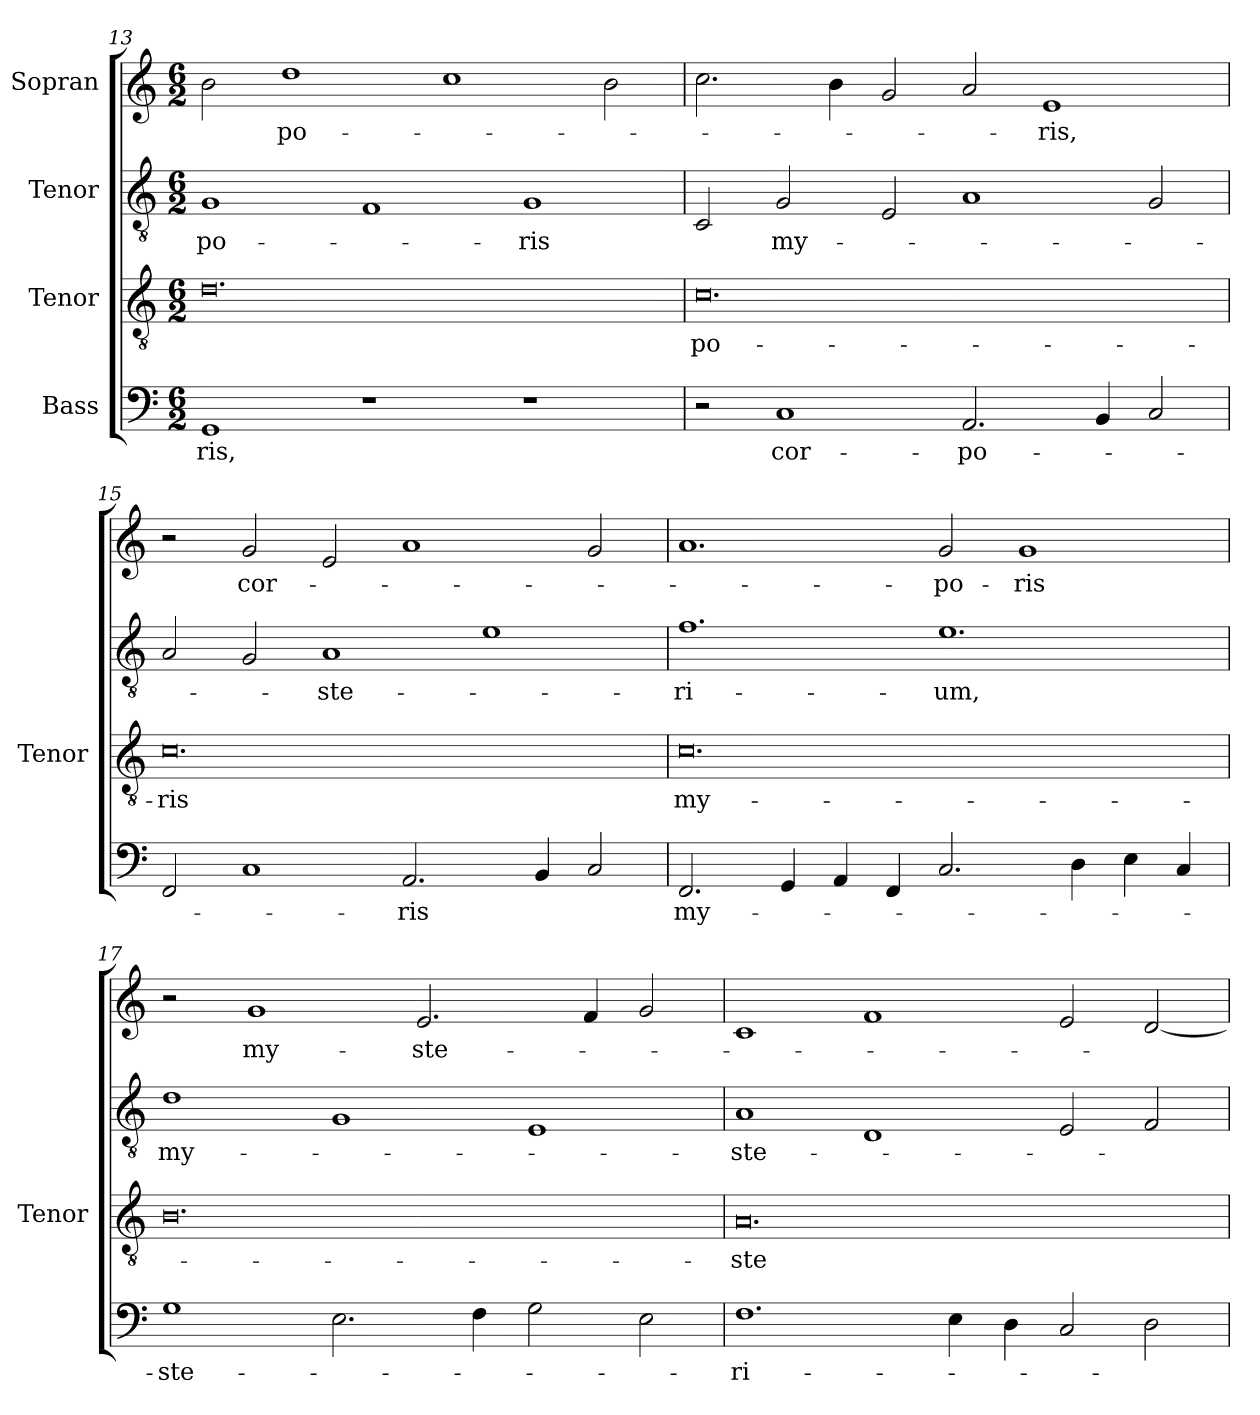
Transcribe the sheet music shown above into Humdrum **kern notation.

**kern	**text	**kern	**text	**kern	**text	**kern	**text
*part4	*part4	*part3	*part3	*part2	*part2	*part1	*part1
*staff4	*staff4	*staff3	*staff3	*staff2	*staff2	*staff1	*staff1
*I"Bass	*	*I"Tenor	*	*I"Tenor	*	*I"Sopran	*
*	*	*I'Tenor	*	*	*	*	*
*clefF4	*	*clefGv2	*	*clefGv2	*	*clefG2	*
*	*	*ITrd7c12	*	*ITrd7c12	*	*	*
*k[]	*	*k[]	*	*k[]	*	*k[]	*
*M6/2	*	*M6/2	*	*M6/2	*	*M6/2	*
=13	=13	=13	=13	=13	=13	=13	=13
!	!LO:LY:b:color=#000000	!	!	!	!	!	!
!	!	!	!	!	!LO:LY:b:color=#000000	!	!
1GGi	-ris,	0.Di	.	1GGi	-po-	2bi\	.
!	!	!	!	!	!	!	!LO:LY:b:color=#000000
.	.	.	.	.	.	1ddi	-po-
1r	.	.	.	1FFi	.	.	.
.	.	.	.	.	.	1cci	.
!	!	!	!	!	!LO:LY:b:color=#000000	!	!
1r	.	.	.	1GGi	-ris	.	.
.	.	.	.	.	.	2bi\	.
=14	=14	=14	=14	=14	=14	=14	=14
!	!	!	!LO:LY:b:color=#000000	!	!	!	!
2r	.	0.Ci	-po-	2CCi/	.	2.cci\	.
!	!LO:LY:b:color=#000000	!	!	!	!	!	!
!	!	!	!	!	!LO:LY:b:color=#000000	!	!
1Ci	cor-	.	.	2GGi/	my-	.	.
.	.	.	.	.	.	4bi\	.
.	.	.	.	2EEi/	.	2gi/	.
!	!LO:LY:b:color=#000000	!	!	!	!	!	!
2.AAi/	-po-	.	.	1AAi	.	2ai/	.
!	!	!	!	!	!	!	!LO:LY:b:color=#000000
.	.	.	.	.	.	1ei	-ris,
4BBi/	.	.	.	.	.	.	.
2Ci/	.	.	.	2GGi/	.	.	.
=15	=15	=15	=15	=15	=15	=15	=15
!	!	!	!LO:LY:b:color=#000000	!	!	!	!
2FFi/	.	0.Ci	-ris	2AAi/	.	2r	.
!	!	!	!	!	!	!	!LO:LY:b:color=#000000
1Ci	.	.	.	2GGi/	.	2gi/	cor-
!	!	!	!	!	!LO:LY:b:color=#000000	!	!
.	.	.	.	1AAi	-ste-	2ei/	.
!	!LO:LY:b:color=#000000	!	!	!	!	!	!
2.AAi/	-ris	.	.	.	.	1ai	.
.	.	.	.	1Ei	.	.	.
4BBi/	.	.	.	.	.	.	.
2Ci/	.	.	.	.	.	2gi/	.
!!LO:PB:g=z
=16	=16	=16	=16	=16	=16	=16	=16
!	!LO:LY:b:color=#000000	!	!	!	!	!	!
!	!	!	!LO:LY:b:color=#000000	!	!	!	!
!	!	!	!	!	!LO:LY:b:color=#000000	!	!
2.FFi/	my-	0.Ci	my-	1.Fi	-ri-	1.ai	.
4GGi/	.	.	.	.	.	.	.
4AAi/	.	.	.	.	.	.	.
4FFi/	.	.	.	.	.	.	.
!	!	!	!	!	!LO:LY:b:color=#000000	!	!
!	!	!	!	!	!	!	!LO:LY:b:color=#000000
2.Ci/	.	.	.	1.Ei	-um,	2gi/	-po-
!	!	!	!	!	!	!	!LO:LY:b:color=#000000
.	.	.	.	.	.	1gi	-ris
4Di\	.	.	.	.	.	.	.
4Ei\	.	.	.	.	.	.	.
4Ci/	.	.	.	.	.	.	.
=17	=17	=17	=17	=17	=17	=17	=17
!	!LO:LY:b:color=#000000	!	!	!	!	!	!
!	!	!	!	!	!LO:LY:b:color=#000000	!	!
1Gi	-ste-	0.BBi	.	1Di	my-	2r	.
!	!	!	!	!	!	!	!LO:LY:b:color=#000000
.	.	.	.	.	.	1gi	my-
2.Ei\	.	.	.	1GGi	.	.	.
!	!	!	!	!	!	!	!LO:LY:b:color=#000000
.	.	.	.	.	.	2.ei/	-ste-
4Fi\	.	.	.	.	.	.	.
2Gi\	.	.	.	1EEi	.	.	.
.	.	.	.	.	.	4fi/	.
2Ei\	.	.	.	.	.	2gi/	.
=18	=18	=18	=18	=18	=18	=18	=18
!	!LO:LY:b:color=#000000	!	!	!	!	!	!
!	!	!	!LO:LY:b:color=#000000	!	!	!	!
!	!	!	!	!	!LO:LY:b:color=#000000	!	!
1.Fi	-ri-	0.AAi	-ste-	1AAi	-ste-	1ci	.
.	.	.	.	1DDi	.	1fi	.
4Ei\	.	.	.	.	.	.	.
4Di\	.	.	.	.	.	.	.
2Ci/	.	.	.	2EEi/	.	2ei/	.
2Di\	.	.	.	2FFi/	.	[<2di/	.
=	=	=	=	=	=	=	=
*-	*-	*-	*-	*-	*-	*-	*-
